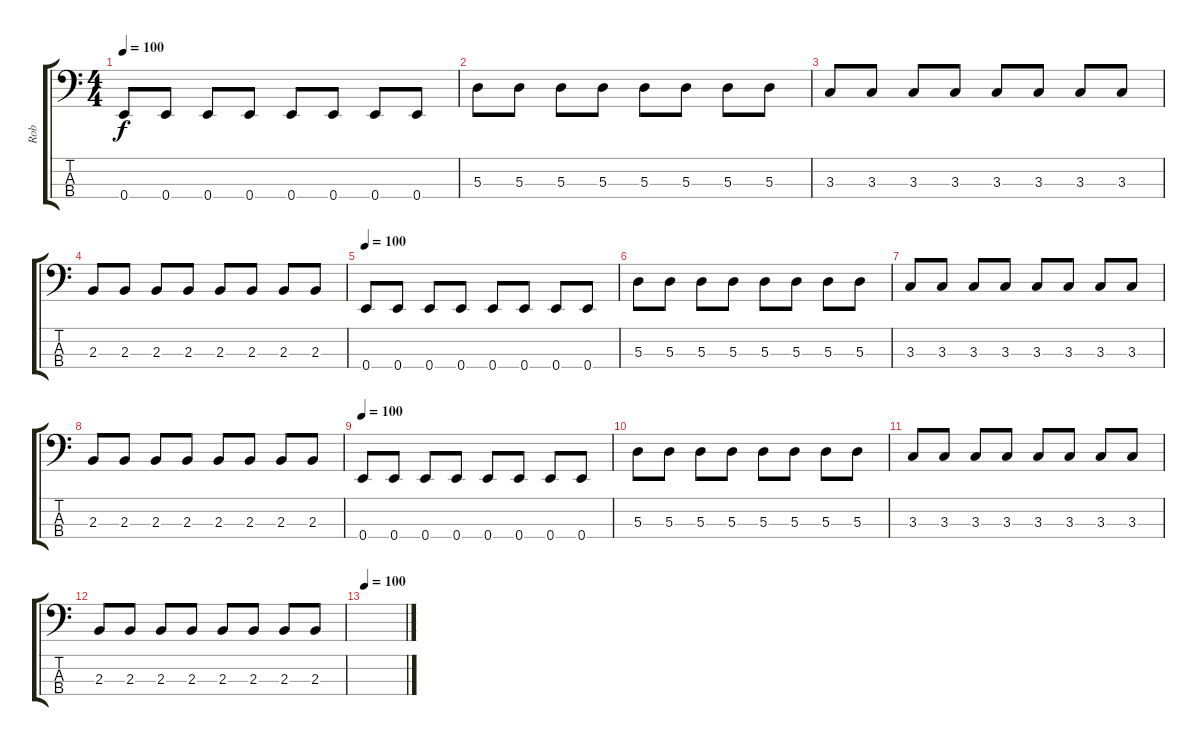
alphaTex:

\track ("Rob" "Rob") {instrument electricbassfinger}
\staff {score tabs}
\tuning (G2 D2 A1 E1) {hide}
\ts (4 4)
\tempo 100
\clef f4
\ks c
0.4.8{dy f} 0.4.8 0.4.8 0.4.8 0.4.8 0.4.8 0.4.8 0.4.8 |
5.3.8 5.3.8 5.3.8 5.3.8 5.3.8 5.3.8 5.3.8 5.3.8 |
3.3.8 3.3.8 3.3.8 3.3.8 3.3.8 3.3.8 3.3.8 3.3.8 |
2.3.8 2.3.8 2.3.8 2.3.8 2.3.8 2.3.8 2.3.8 2.3.8 |
\tempo 100
0.4.8 0.4.8 0.4.8 0.4.8 0.4.8 0.4.8 0.4.8 0.4.8 |
5.3.8 5.3.8 5.3.8 5.3.8 5.3.8 5.3.8 5.3.8 5.3.8 |
3.3.8 3.3.8 3.3.8 3.3.8 3.3.8 3.3.8 3.3.8 3.3.8 |
2.3.8 2.3.8 2.3.8 2.3.8 2.3.8 2.3.8 2.3.8 2.3.8 |
\tempo 100
0.4.8 0.4.8 0.4.8 0.4.8 0.4.8 0.4.8 0.4.8 0.4.8 |
5.3.8 5.3.8 5.3.8 5.3.8 5.3.8 5.3.8 5.3.8 5.3.8 |
3.3.8 3.3.8 3.3.8 3.3.8 3.3.8 3.3.8 3.3.8 3.3.8 |
2.3.8 2.3.8 2.3.8 2.3.8 2.3.8 2.3.8 2.3.8 2.3.8 |
\tempo 100
